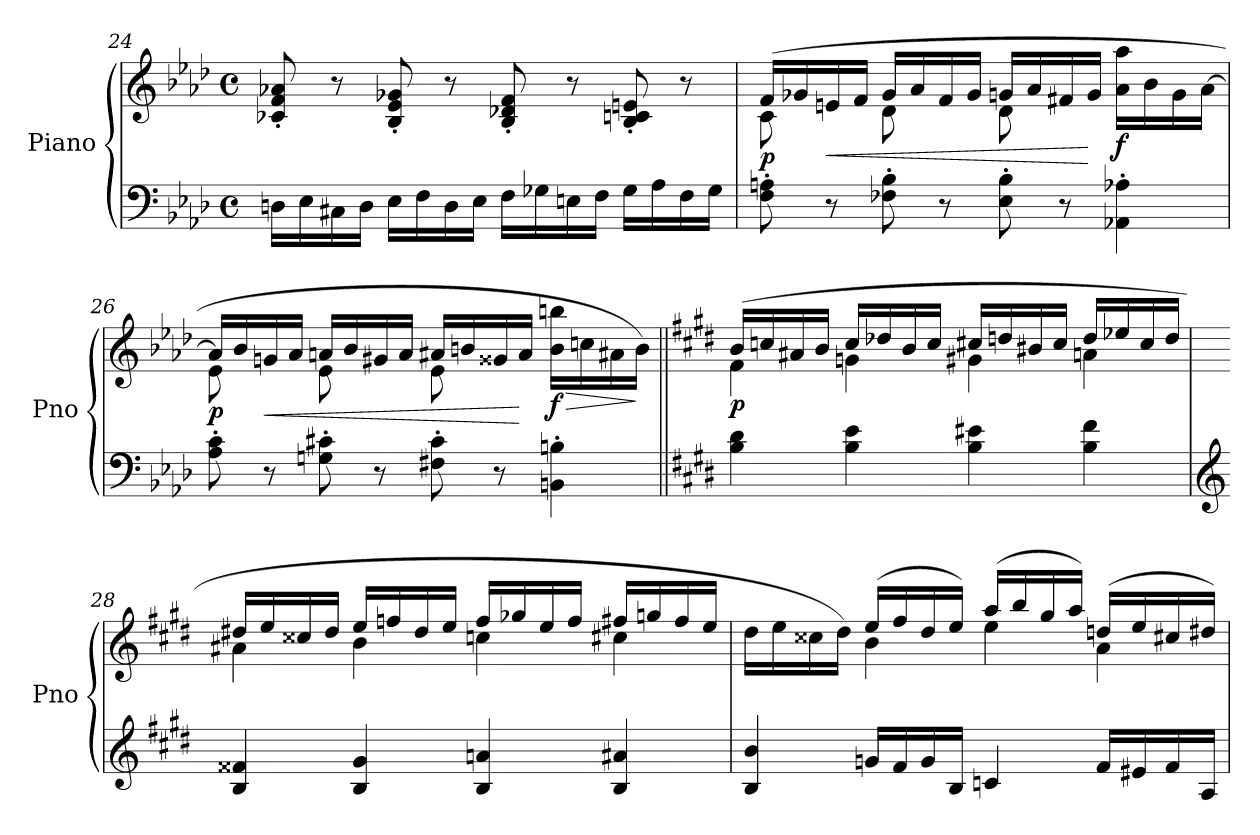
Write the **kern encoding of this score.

**kern	**kern	**dynam
*part1	*part1	*part1
*staff2	*staff1	*staff1/2
*I"Piano	*	*
*I'Pno	*	*
!!LO:LB:g=z
*clefF4	*clefG2	*
*k[b-e-a-d-]	*k[b-e-a-d-]	*
*M4/4	*M4/4	*
*met(c)	*met(c)	*
=24	=24	=24
16Dn\LL	8c-X/' 8f/' 8a-X/'	.
16E-\	.	.
16C#X\	8r	.
16D\JJ	.	.
16E-\LL	8B-/' 8e-/' 8g-X/'	.
16F\	.	.
16D\	8r	.
16E-\JJ	.	.
16F\LL	8B-/' 8d-X/' 8f/'	.
16G-X\	.	.
16En\	8r	.
16F\JJ	.	.
16G-\LL	8B-/' 8cn/' 8en/'	.
16A-\	.	.
16F\	8r	.
16G-\JJ	.	.
=25	=25	=25
*	*^	*
!	!	!	!LO:DY:b
8F\' 8An\'	(>16f/LL	8c\	p
.	16g-X/	.	.
!	!	!	!LO:HP:b
8r	16en/	8ryy	<
.	16f/JJ	.	.
8F-X\' 8B-\'	16g-/LL	8d-\	.
.	16a-/	.	.
8r	16f/	8ryy	.
.	16g-/JJ	.	.
8E-\' 8B-\'	16gn/LL	8d-\	.
.	16a-/	.	.
8r	16f#X/	4.ryy	.
.	16g/JJ	.	[
!	!	!	!LO:DY:b
4AA-X\' 4A-X\'	16a-\ 16aa-\LL	.	f
.	16b-\	.	.
.	16g\	.	.
.	[16a-\JJ	.	.
!!LO:LB:g=z	!!
=26	=26	=26	=26
!	!	!	!LO:DY:b
8A-\' 8c\'	16a-/LL]	8e-\	p
.	16b-/	.	.
!	!	!	!LO:HP:b
8r	16gn/	8ryy	<
.	16a-/JJ	.	.
8Gn\' 8c#X\'	16an/LL	8e-\	.
.	16b-/	.	.
8r	16g#X/	8ryy	.
.	16a/JJ	.	.
8F#X\' 8c#\'	16a#X/LL	8e-\	.
.	16bn/	.	.
8r	16g##X/	4.ryy	.
.	16a#/JJ	.	[
!	!	!	!LO:HP:b
!	!	!	!LO:DY:n=1:b
4BBn\' 4Bn\'	16b\ 16bbn\LL	.	> f
.	16ccn\	.	.
.	16a#X\	.	.
.	16b\JJ)	.	]
!!LO:LB:g=z	!!
=27||	=27||	=27||	=27||
*k[f#c#g#d#]	*k[f#c#g#d#]	*	*
!	!	!	!LO:DY:b
4B\ 4d#\	(>16b/LL	4f#\	p
.	16ccn/	.	.
.	16a#X/	.	.
.	16b/JJ	.	.
4B\ 4e\	16cc/LL	4gn\	.
.	16dd-X/	.	.
.	16b/	.	.
.	16cc/JJ	.	.
4B\ 4e#X\	16cc#X/LL	4g#X\	.
.	16ddn/	.	.
.	16b#X/	.	.
.	16cc#/JJ	.	.
4B\ 4f#\	16dd/LL	4an\	.
.	16ee-X/	.	.
.	16cc#/	.	.
.	16dd/JJ	.	.
=28	=28	=28	=28
*clefG2	*	*	*
4B/ 4f##X/	16dd#X/LL	4a#X\	.
.	16ee/	.	.
.	16cc##X/	.	.
.	16dd#/JJ	.	.
4B/ 4g#/	16ee/LL	4b\	.
.	16ffn/	.	.
.	16dd#/	.	.
.	16ee/JJ	.	.
4B/ 4an/	16ff/LL	4ccn\	.
.	16gg-X/	.	.
.	16ee/	.	.
.	16ff/JJ	.	.
4B/ 4a#X/	16ff#X/LL	4cc#X\	.
.	16ggn/	.	.
.	16ff#/	.	.
.	16ee/JJ	.	.
!!LO:LB:g=z	!!
=29	=29	=29	=29
4B/ 4b/	16dd#\LL	4ryy	.
.	16ee\	.	.
.	16cc##X\	.	.
.	16dd#\JJ)	.	.
16gn/LL	(>16ee/LL	4b\	.
16f#/	16ff#/	.	.
16g/	16dd#/	.	.
16B/JJ	16ee/JJ)	.	.
4cn/	(>16aa/LL	4ee\	.
.	16bb/	.	.
.	16gg#/	.	.
.	16aa/JJ)	.	.
16f#/LL	(>16ddn/LL	4a\	.
16e#X/	16ee/	.	.
16f#/	16cc#X/	.	.
16A/JJ	16dd#X/JJ)	.	.
*	*v	*v	*
=	=	=
*-	*-	*-
